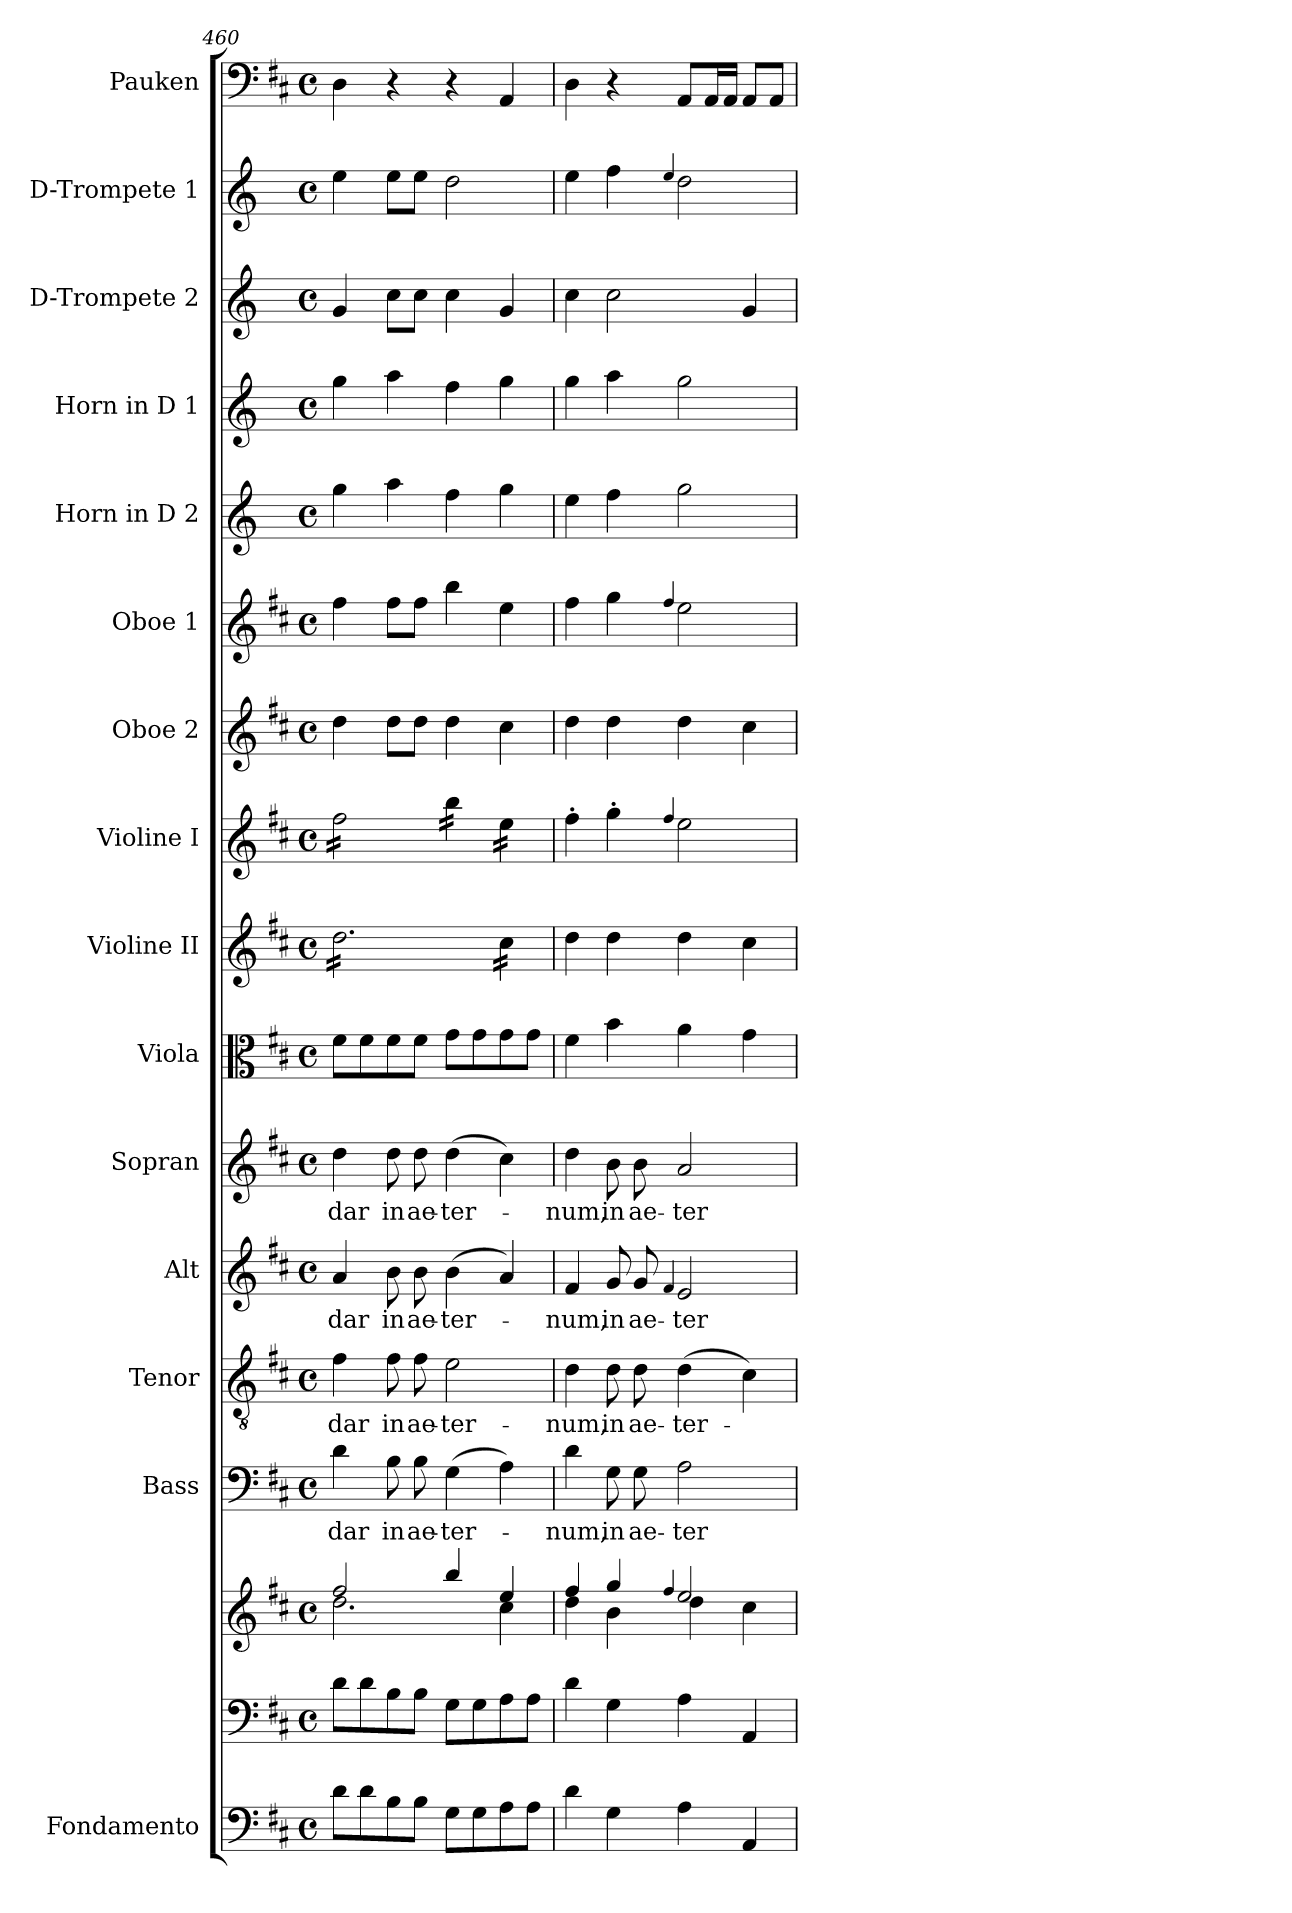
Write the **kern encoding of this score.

**kern	**kern	**kern	**kern	**text	**kern	**text	**kern	**text	**kern	**text	**kern	**kern	**kern	**kern	**kern	**kern	**kern	**kern	**kern	**kern
*part16	*part15	*part15	*part14	*part14	*part13	*part13	*part12	*part12	*part11	*part11	*part10	*part9	*part8	*part7	*part6	*part5	*part4	*part3	*part2	*part1
*staff17	*staff16	*staff15	*staff14	*staff14	*staff13	*staff13	*staff12	*staff12	*staff11	*staff11	*staff10	*staff9	*staff8	*staff7	*staff6	*staff5	*staff4	*staff3	*staff2	*staff1
*I"Fondamento	*	*	*I"Bass	*	*I"Tenor	*	*I"Alt	*	*I"Sopran	*	*I"Viola	*I"Violine II	*I"Violine I	*I"Oboe 2	*I"Oboe 1	*I"Horn in D 2	*I"Horn in D 1	*I"D-Trompete 2	*I"D-Trompete 1	*I"Pauken
*I'F.	*	*	*I'B.	*	*I'T.	*	*I'A.	*	*I'S.	*	*I'Vla.	*I'Vl. II	*I'Vl. I	*I'Ob. 2	*I'Ob. 1	*	*	*I'D Trp. 2	*I'D Trp. 1	*I'Pk.
*clefF4	*clefF4	*clefG2	*clefF4	*	*clefGv2	*	*clefG2	*	*clefG2	*	*clefC3	*clefG2	*clefG2	*clefG2	*clefG2	*clefG2	*clefG2	*clefG2	*clefG2	*clefF4
*ITrd7c12	*	*	*	*	*	*	*	*	*	*	*	*	*	*	*	*ITrd6c10	*ITrd6c10	*ITrd-1c-2	*ITrd-1c-2	*
*k[f#c#]	*k[f#c#]	*k[f#c#]	*k[f#c#]	*	*k[f#c#]	*	*k[f#c#]	*	*k[f#c#]	*	*k[f#c#]	*k[f#c#]	*k[f#c#]	*k[f#c#]	*k[f#c#]	*k[f#c#]	*k[f#c#]	*k[f#c#]	*k[f#c#]	*k[f#c#]
*D:	*D:	*D:	*D:	*	*D:	*	*D:	*	*D:	*	*D:	*D:	*D:	*D:	*D:	*D:	*D:	*D:	*D:	*D:
*M4/4	*M4/4	*M4/4	*M4/4	*	*M4/4	*	*M4/4	*	*M4/4	*	*M4/4	*M4/4	*M4/4	*M4/4	*M4/4	*M4/4	*M4/4	*M4/4	*M4/4	*M4/4
*met(c)	*met(c)	*met(c)	*met(c)	*	*met(c)	*	*met(c)	*	*met(c)	*	*met(c)	*met(c)	*met(c)	*met(c)	*met(c)	*met(c)	*met(c)	*met(c)	*met(c)	*met(c)
=460	=460	=460	=460	=460	=460	=460	=460	=460	=460	=460	=460	=460	=460	=460	=460	=460	=460	=460	=460	=460
*	*	*^	*	*	*	*	*	*	*	*	*	*	*	*	*	*	*	*	*	*
!	!	!	!	!	!LO:LY:b	!	!LO:LY:b	!	!LO:LY:b	!	!LO:LY:b	!	!	!	!	!	!	!	!	!	!
*	*	*	*	*	*	*	*	*	*	*	*	*	*tremolo	*	*	*	*	*	*	*	*
*	*	*	*	*	*	*	*	*	*	*	*	*	*	*tremolo	*	*	*	*	*	*	*
8D\L	8d\L	2ff#/	2.dd\	4d\	-dar	4f#\	-dar	4a/	-dar	4dd\	-dar	8f#\L	16dd\LL	16ff#\LL	4dd\	4ff#\	4a\	4a\	4a/	4ff#\	4D\
.	.	.	.	.	.	.	.	.	.	.	.	.	16dd\	16ff#\	.	.	.	.	.	.	.
8D\	8d\	.	.	.	.	.	.	.	.	.	.	8f#\	16dd\	16ff#\	.	.	.	.	.	.	.
.	.	.	.	.	.	.	.	.	.	.	.	.	16dd\	16ff#\	.	.	.	.	.	.	.
!	!	!	!	!	!LO:LY:b	!	!LO:LY:b	!	!LO:LY:b	!	!LO:LY:b	!	!	!	!	!	!	!	!	!	!
8BB\	8B\	.	.	8B\	in	8f#\	in	8b\	in	8dd\	in	8f#\	16dd\	16ff#\	8dd\L	8ff#\L	4b\	4b\	8dd\L	8ff#\L	4r
.	.	.	.	.	.	.	.	.	.	.	.	.	16dd\	16ff#\	.	.	.	.	.	.	.
!	!	!	!	!	!LO:LY:b	!	!LO:LY:b	!	!LO:LY:b	!	!LO:LY:b	!	!	!	!	!	!	!	!	!	!
8BB\J	8B\J	.	.	8B\	ae-	8f#\	ae-	8b\	ae-	8dd\	ae-	8f#\J	16dd\	16ff#\	8dd\J	8ff#\J	.	.	8dd\J	8ff#\J	.
.	.	.	.	.	.	.	.	.	.	.	.	.	16dd\	16ff#\JJ	.	.	.	.	.	.	.
!	!	!	!	!	!LO:LY:b	!	!LO:LY:b	!	!LO:LY:b	!	!LO:LY:b	!	!	!	!	!	!	!	!	!	!
8GG\L	8G\L	4bb/	.	(>4G\	-ter-	2e\	-ter-	(>4b\	-ter-	(>4dd\	-ter-	8g\L	16dd\	16bb\LL	4dd\	4bb\	4g\	4g\	4dd\	2ee\	4r
.	.	.	.	.	.	.	.	.	.	.	.	.	16dd\	16bb\	.	.	.	.	.	.	.
8GG\	8G\	.	.	.	.	.	.	.	.	.	.	8g\	16dd\	16bb\	.	.	.	.	.	.	.
.	.	.	.	.	.	.	.	.	.	.	.	.	16dd\JJ	16bb\JJ	.	.	.	.	.	.	.
8AA\	8A\	4ee/	4cc#\	4A\)	.	.	.	4a/)	.	4cc#\)	.	8g\	16cc#\LL	16ee\LL	4cc#\	4ee\	4a\	4a\	4a/	.	4AA/
.	.	.	.	.	.	.	.	.	.	.	.	.	16cc#\	16ee\	.	.	.	.	.	.	.
8AA\J	8A\J	.	.	.	.	.	.	.	.	.	.	8g\J	16cc#\	16ee\	.	.	.	.	.	.	.
.	.	.	.	.	.	.	.	.	.	.	.	.	16cc#\JJ	16ee\JJ	.	.	.	.	.	.	.
*	*	*	*	*	*	*	*	*	*	*	*	*	*	*Xtremolo	*	*	*	*	*	*	*
*	*	*	*	*	*	*	*	*	*	*	*	*	*Xtremolo	*	*	*	*	*	*	*	*
=461	=461	=461	=461	=461	=461	=461	=461	=461	=461	=461	=461	=461	=461	=461	=461	=461	=461	=461	=461	=461	=461
!	!	!	!	!	!LO:LY:b	!	!LO:LY:b	!	!LO:LY:b	!	!LO:LY:b	!	!	!	!	!	!	!	!	!	!
4D\	4d\	4ff#/	4dd\	4d\	-num,	4d\	-num,	4f#/	-num,	4dd\	-num,	4f#\	4dd\	4ff#'>\	4dd\	4ff#\	4f#\	4a\	4dd\	4ff#\	4D\
!	!	!	!	!	!LO:LY:b	!	!LO:LY:b	!	!LO:LY:b	!	!LO:LY:b	!	!	!	!	!	!	!	!	!	!
4GG\	4G\	4gg/	4b\	8G\	in	8d\	in	8g/	in	8b\	in	4b\	4dd\	4gg'>\	4dd\	4gg\	4g\	4b\	2dd\	4gg\	4r
!	!	!	!	!	!LO:LY:b	!	!LO:LY:b	!	!LO:LY:b	!	!LO:LY:b	!	!	!	!	!	!	!	!	!	!
.	.	.	.	8G\	ae-	8d\	ae-	8g/	ae-	8b\	ae-	.	.	.	.	.	.	.	.	.	.
.	.	4qqff#/	.	.	.	.	.	4qqf#/	.	.	.	.	.	4qqff#/	.	4qqff#/	.	.	.	4qqff#/	.
!	!	!	!	!	!LO:LY:b	!	!LO:LY:b	!	!LO:LY:b	!	!LO:LY:b	!	!	!	!	!	!	!	!	!	!
4AA\	4A\	2ee/	4dd\	2A\	-ter-	(>4d\	-ter-	2e/	-ter-	2a/	-ter-	4a\	4dd\	2ee\	4dd\	2ee\	2a\	2a\	.	2ee\	8AA/L
.	.	.	.	.	.	.	.	.	.	.	.	.	.	.	.	.	.	.	.	.	16AA/L
.	.	.	.	.	.	.	.	.	.	.	.	.	.	.	.	.	.	.	.	.	16AA/JJ
4AAA/	4AA/	.	4cc#\	.	.	4c#\)	.	.	.	.	.	4g\	4cc#\	.	4cc#\	.	.	.	4a/	.	8AA/L
.	.	.	.	.	.	.	.	.	.	.	.	.	.	.	.	.	.	.	.	.	8AA/J
*	*	*v	*v	*	*	*	*	*	*	*	*	*	*	*	*	*	*	*	*	*	*
=	=	=	=	=	=	=	=	=	=	=	=	=	=	=	=	=	=	=	=	=
*-	*-	*-	*-	*-	*-	*-	*-	*-	*-	*-	*-	*-	*-	*-	*-	*-	*-	*-	*-	*-
